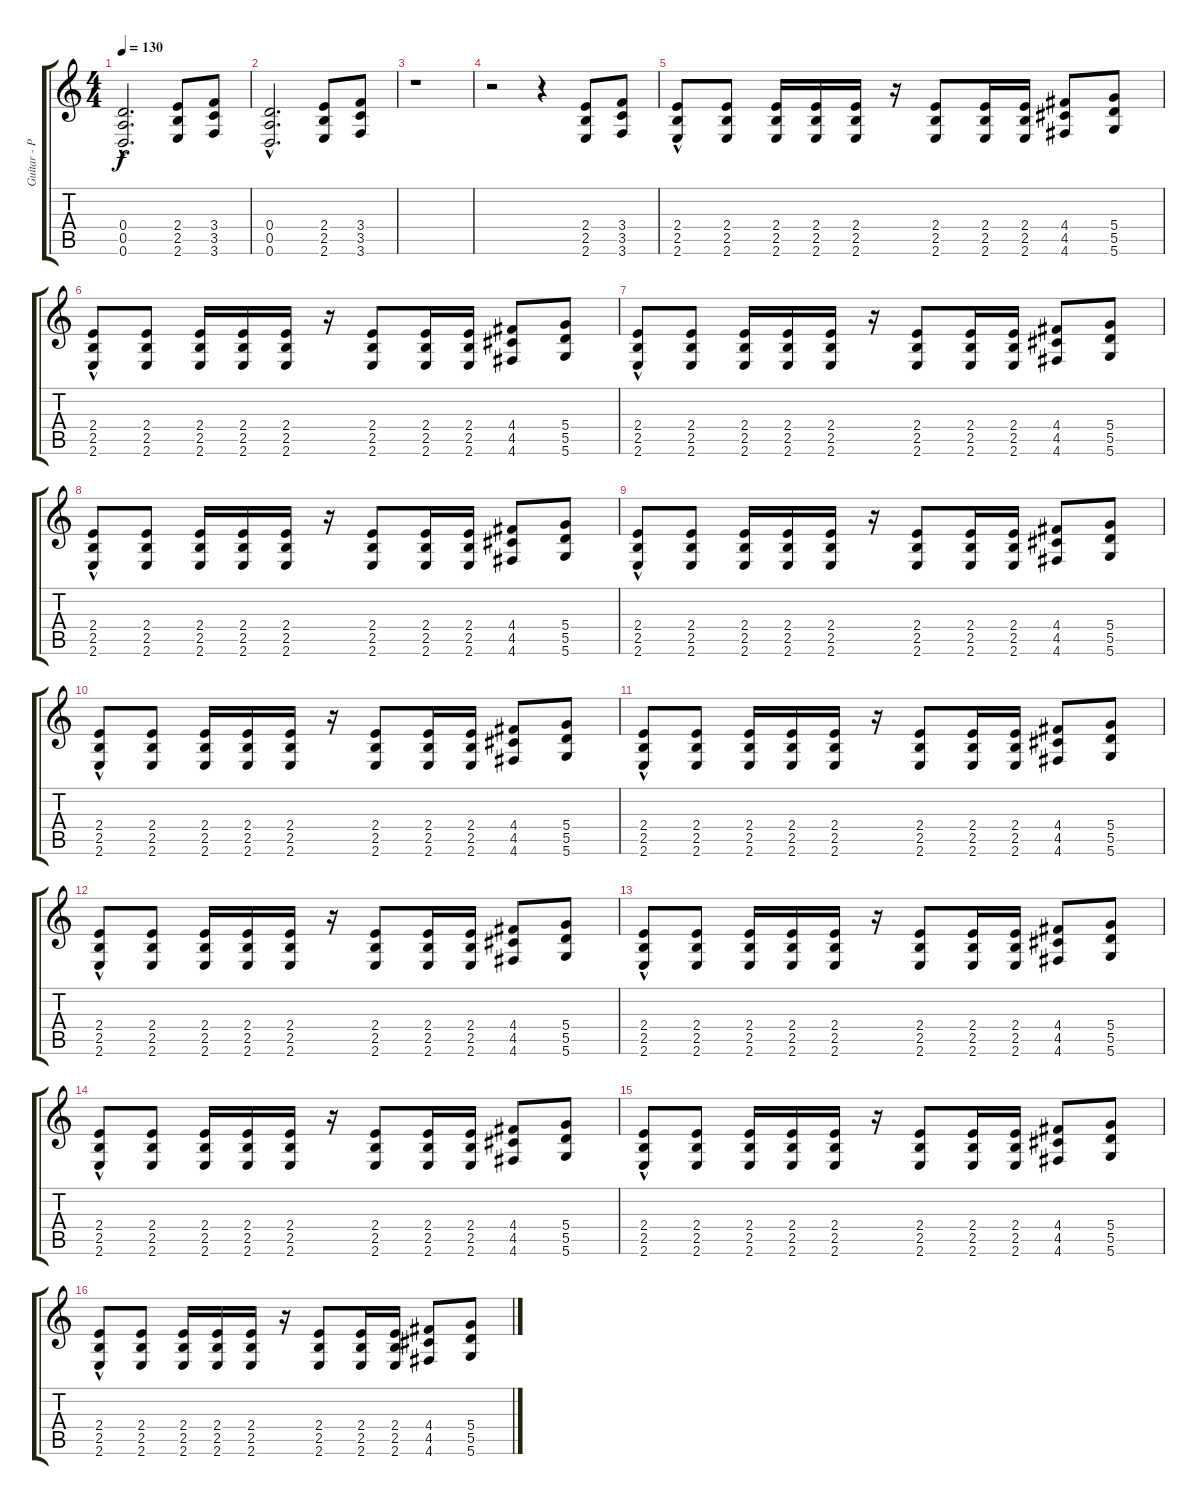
\track ("Guitar - Paul Landers" "Guitar - P") {instrument distortionguitar}
\staff {score tabs}
\tuning (E4 B3 G3 D3 A2 D2) {hide}
\ts (4 4)
\tempo 130
\clef g2
\ks c
(0.4{hac} 0.5{hac} 0.6{hac}).2{d dy f} (2.4 2.5 2.6).8 (3.4 3.5 3.6).8 |
(0.4{hac} 0.5{hac} 0.6{hac}).2{d} (2.4 2.5 2.6).8 (3.4 3.5 3.6).8 |
r.1 |
r.2 r.4 (2.4 2.5 2.6).8 (3.4 3.5 3.6).8 |
(2.4{hac} 2.5{hac} 2.6{hac}).8 (2.4 2.5 2.6).8 (2.4 2.5 2.6).16 (2.4 2.5 2.6).16 (2.4 2.5 2.6).16 r.16 (2.4 2.5 2.6).8 (2.4 2.5 2.6).16 (2.4 2.5 2.6).16 (4.4 4.5 4.6).8 (5.4 5.5 5.6).8 |
(2.4{hac} 2.5{hac} 2.6{hac}).8 (2.4 2.5 2.6).8 (2.4 2.5 2.6).16 (2.4 2.5 2.6).16 (2.4 2.5 2.6).16 r.16 (2.4 2.5 2.6).8 (2.4 2.5 2.6).16 (2.4 2.5 2.6).16 (4.4 4.5 4.6).8 (5.4 5.5 5.6).8 |
(2.4{hac} 2.5{hac} 2.6{hac}).8 (2.4 2.5 2.6).8 (2.4 2.5 2.6).16 (2.4 2.5 2.6).16 (2.4 2.5 2.6).16 r.16 (2.4 2.5 2.6).8 (2.4 2.5 2.6).16 (2.4 2.5 2.6).16 (4.4 4.5 4.6).8 (5.4 5.5 5.6).8 |
(2.4{hac} 2.5{hac} 2.6{hac}).8 (2.4 2.5 2.6).8 (2.4 2.5 2.6).16 (2.4 2.5 2.6).16 (2.4 2.5 2.6).16 r.16 (2.4 2.5 2.6).8 (2.4 2.5 2.6).16 (2.4 2.5 2.6).16 (4.4 4.5 4.6).8 (5.4 5.5 5.6).8 |
(2.4{hac} 2.5{hac} 2.6{hac}).8 (2.4 2.5 2.6).8 (2.4 2.5 2.6).16 (2.4 2.5 2.6).16 (2.4 2.5 2.6).16 r.16 (2.4 2.5 2.6).8 (2.4 2.5 2.6).16 (2.4 2.5 2.6).16 (4.4 4.5 4.6).8 (5.4 5.5 5.6).8 |
(2.4{hac} 2.5{hac} 2.6{hac}).8 (2.4 2.5 2.6).8 (2.4 2.5 2.6).16 (2.4 2.5 2.6).16 (2.4 2.5 2.6).16 r.16 (2.4 2.5 2.6).8 (2.4 2.5 2.6).16 (2.4 2.5 2.6).16 (4.4 4.5 4.6).8 (5.4 5.5 5.6).8 |
(2.4{hac} 2.5{hac} 2.6{hac}).8 (2.4 2.5 2.6).8 (2.4 2.5 2.6).16 (2.4 2.5 2.6).16 (2.4 2.5 2.6).16 r.16 (2.4 2.5 2.6).8 (2.4 2.5 2.6).16 (2.4 2.5 2.6).16 (4.4 4.5 4.6).8 (5.4 5.5 5.6).8 |
(2.4{hac} 2.5{hac} 2.6{hac}).8 (2.4 2.5 2.6).8 (2.4 2.5 2.6).16 (2.4 2.5 2.6).16 (2.4 2.5 2.6).16 r.16 (2.4 2.5 2.6).8 (2.4 2.5 2.6).16 (2.4 2.5 2.6).16 (4.4 4.5 4.6).8 (5.4 5.5 5.6).8 |
(2.4{hac} 2.5{hac} 2.6{hac}).8 (2.4 2.5 2.6).8 (2.4 2.5 2.6).16 (2.4 2.5 2.6).16 (2.4 2.5 2.6).16 r.16 (2.4 2.5 2.6).8 (2.4 2.5 2.6).16 (2.4 2.5 2.6).16 (4.4 4.5 4.6).8 (5.4 5.5 5.6).8 |
(2.4{hac} 2.5{hac} 2.6{hac}).8 (2.4 2.5 2.6).8 (2.4 2.5 2.6).16 (2.4 2.5 2.6).16 (2.4 2.5 2.6).16 r.16 (2.4 2.5 2.6).8 (2.4 2.5 2.6).16 (2.4 2.5 2.6).16 (4.4 4.5 4.6).8 (5.4 5.5 5.6).8 |
(2.4{hac} 2.5{hac} 2.6{hac}).8 (2.4 2.5 2.6).8 (2.4 2.5 2.6).16 (2.4 2.5 2.6).16 (2.4 2.5 2.6).16 r.16 (2.4 2.5 2.6).8 (2.4 2.5 2.6).16 (2.4 2.5 2.6).16 (4.4 4.5 4.6).8 (5.4 5.5 5.6).8 |
(2.4{hac} 2.5{hac} 2.6{hac}).8 (2.4 2.5 2.6).8 (2.4 2.5 2.6).16 (2.4 2.5 2.6).16 (2.4 2.5 2.6).16 r.16 (2.4 2.5 2.6).8 (2.4 2.5 2.6).16 (2.4 2.5 2.6).16 (4.4 4.5 4.6).8 (5.4 5.5 5.6).8
